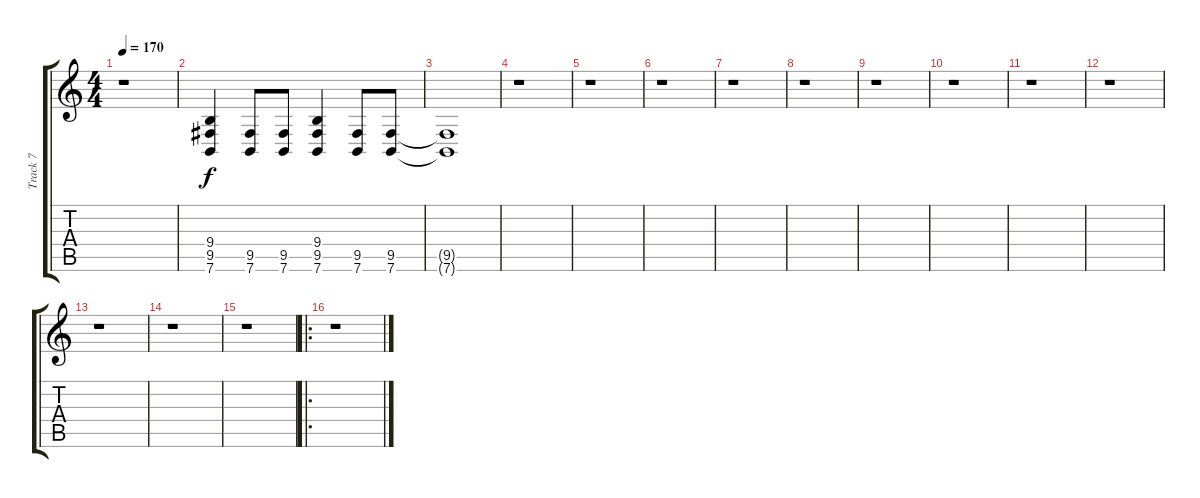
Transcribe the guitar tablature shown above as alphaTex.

\track ("Track 7" "Track 7") {instrument pad4choir}
\staff {score tabs}
\tuning (E4 B3 G3 D3 A2 E2) {hide}
\ts (4 4)
\tempo 170
\clef g2
\ks c
r.1{dy f} |
(9.4 9.5 7.6).4 (9.5 7.6).8 (9.5 7.6).8 (9.4 9.5 7.6).4 (9.5 7.6).8 (9.5 7.6).8 |
(9.5{t} 7.6{t}).1 |
r.1 |
r.1 |
r.1 |
r.1 |
r.1 |
r.1 |
r.1 |
r.1 |
r.1 |
r.1 |
r.1 |
r.1 |
\ro
r.1
